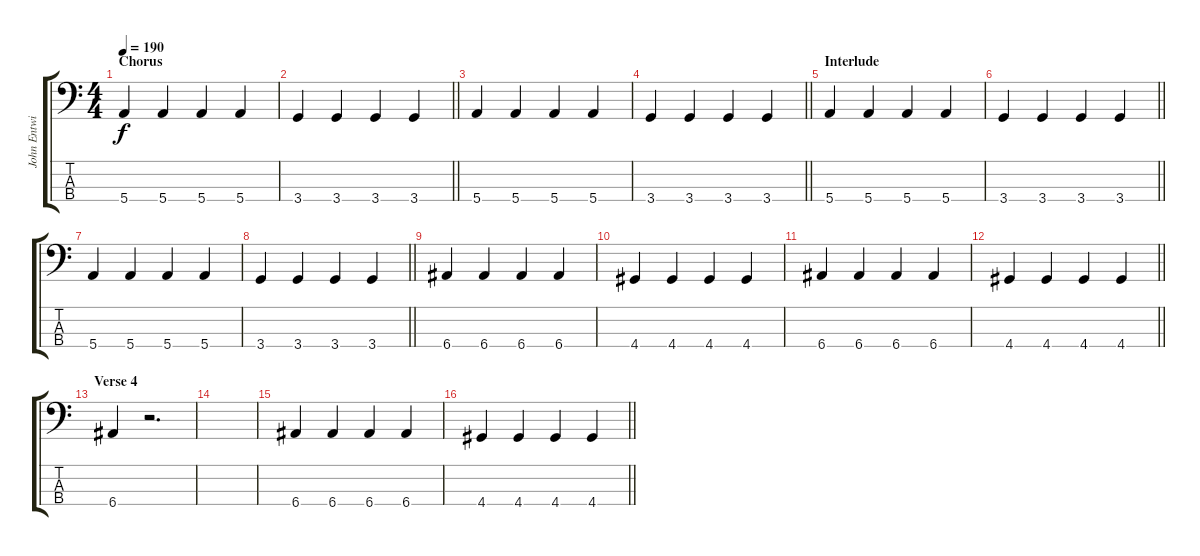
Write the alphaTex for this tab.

\track ("John Entwistle" "John Entwi") {instrument electricbassfinger}
\staff {score tabs}
\tuning (G2 D2 A1 E1) {hide}
\ts (4 4)
\section ("" "Chorus")
\tempo 190
\clef f4
\ks c
5.4.4{dy f} 5.4.4 5.4.4 5.4.4 |
\barLineRight lightlight
3.4.4 3.4.4 3.4.4 3.4.4 |
5.4.4 5.4.4 5.4.4 5.4.4 |
\barLineRight lightlight
3.4.4 3.4.4 3.4.4 3.4.4 |
\section ("" "Interlude")
5.4.4 5.4.4 5.4.4 5.4.4 |
\barLineRight lightlight
3.4.4 3.4.4 3.4.4 3.4.4 |
5.4.4 5.4.4 5.4.4 5.4.4 |
\barLineRight lightlight
3.4.4 3.4.4 3.4.4 3.4.4 |
6.4.4 6.4.4 6.4.4 6.4.4 |
4.4.4 4.4.4 4.4.4 4.4.4 |
6.4.4 6.4.4 6.4.4 6.4.4 |
\barLineRight lightlight
4.4.4 4.4.4 4.4.4 4.4.4 |
\section ("" "Verse 4")
6.4.4 r.2{d} |
|
6.4.4 6.4.4 6.4.4 6.4.4 |
\barLineRight lightlight
4.4.4 4.4.4 4.4.4 4.4.4
